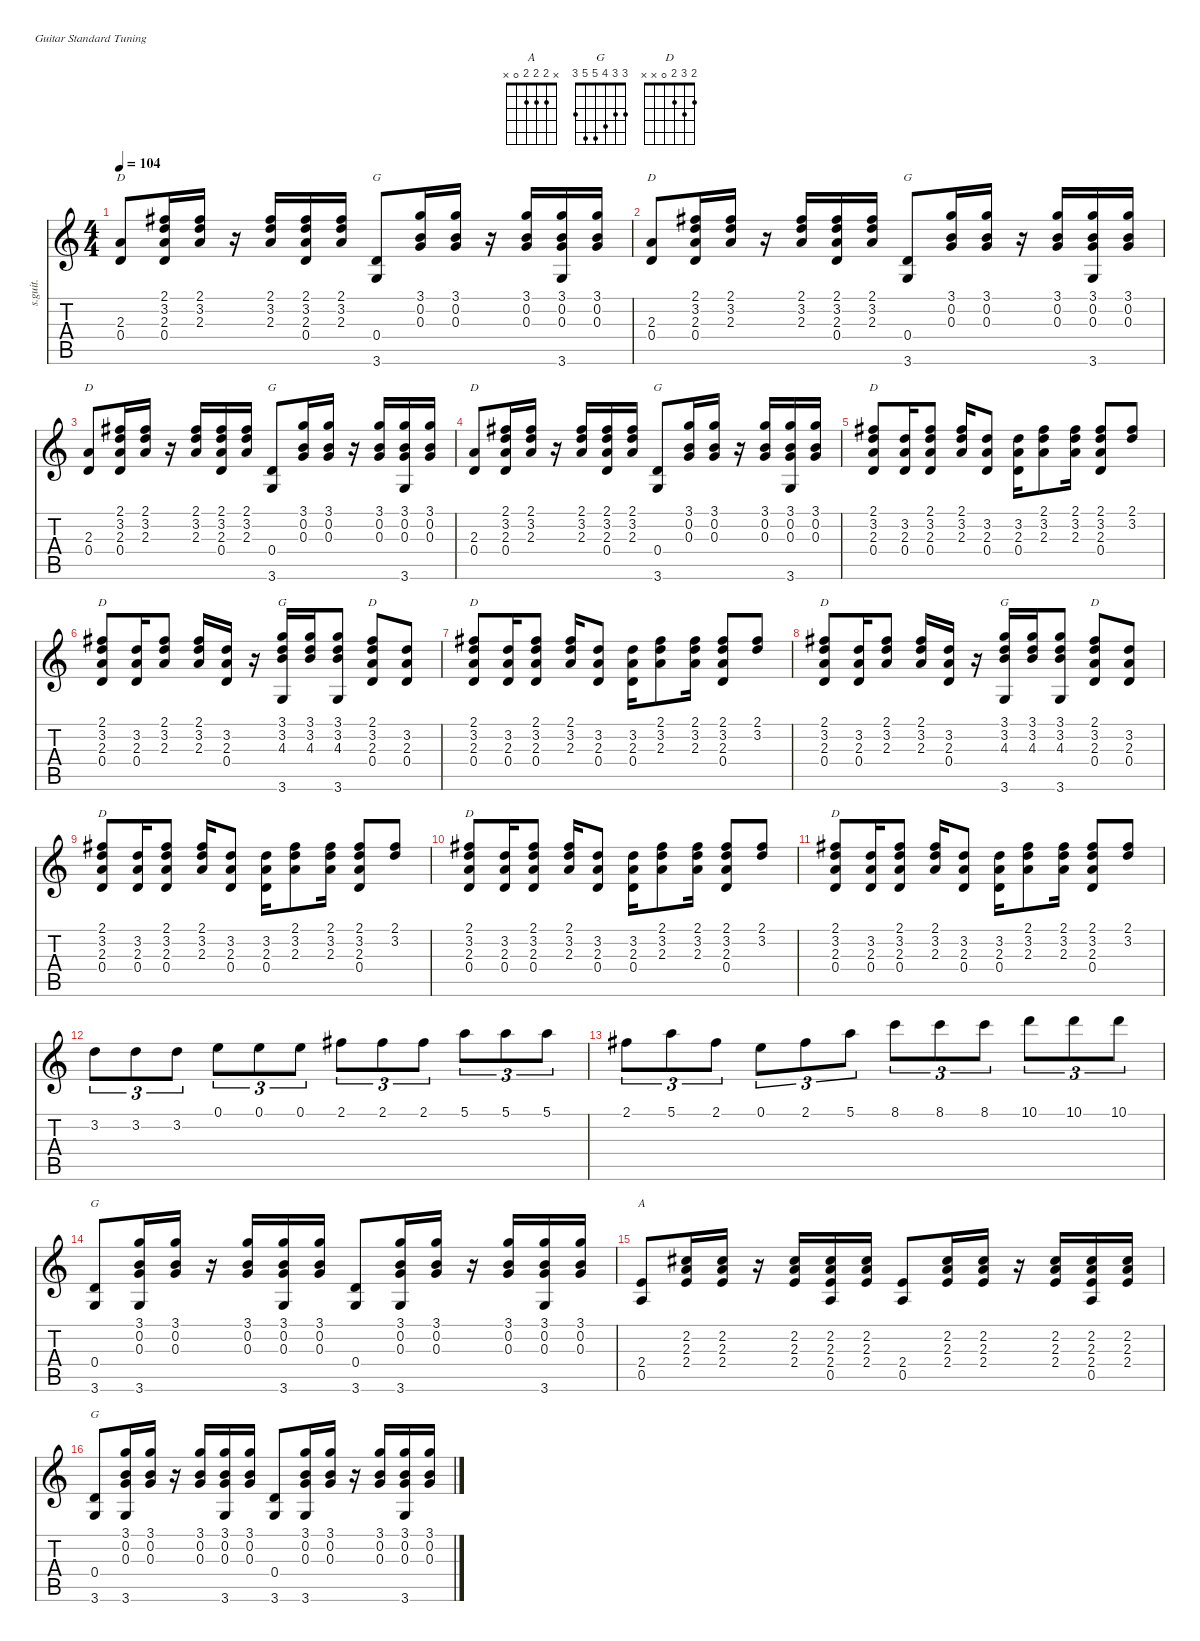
\defaultSystemsLayout 4
\hideDynamics
\bracketExtendMode nobrackets
\otherSystemsTrackNameOrientation horizontal
\track ("Steel Guitar" "s.guit.") {instrument acousticguitarsteel}
\staff {score tabs}
\tuning (E4 B3 G3 D3 A2 E2)
\chord ("A" x 2 2 2 0 x)
\chord ("G" 3 0 0 0 x 3)
\chord ("D" 2 3 2 0 x x)
\chord ("G" 3 3 4 5 5 3)
\ts (4 4)
\tempo 104
\clef g2
\ks c
(2.3 0.4).8{ch "D" dy f beam Up} (2.1{acc #} 3.2 2.3 0.4).16{beam Up} (2.1{acc #} 3.2 2.3).16{beam Up} r.16{beam Up} (2.1{acc #} 3.2 2.3).16{beam Down} (2.1{acc #} 3.2 2.3 0.4).16{beam Down} (2.1{acc #} 3.2 2.3).16{beam Down} (0.4 3.6).8{ch "G" beam Up} (3.1 0.2 0.3).16{beam Up} (3.1 0.2 0.3).16{beam Up} r.16{beam Up} (3.1 0.2 0.3).16{beam Down} (3.1 0.2 0.3 3.6).16{beam Down} (3.1 0.2 0.3).16{beam Down} |
(2.3 0.4).8{ch "D" beam Up} (2.1{acc #} 3.2 2.3 0.4).16{beam Up} (2.1{acc #} 3.2 2.3).16{beam Up} r.16{beam Up} (2.1{acc #} 3.2 2.3).16{beam Down} (2.1{acc #} 3.2 2.3 0.4).16{beam Down} (2.1{acc #} 3.2 2.3).16{beam Down} (0.4 3.6).8{ch "G" beam Up} (3.1 0.2 0.3).16{beam Up} (3.1 0.2 0.3).16{beam Up} r.16{beam Up} (3.1 0.2 0.3).16{beam Down} (3.1 0.2 0.3 3.6).16{beam Down} (3.1 0.2 0.3).16{beam Down} |
(2.3 0.4).8{ch "D" beam Up} (2.1{acc #} 3.2 2.3 0.4).16{beam Up} (2.1{acc #} 3.2 2.3).16{beam Up} r.16{beam Up} (2.1{acc #} 3.2 2.3).16{beam Down} (2.1{acc #} 3.2 2.3 0.4).16{beam Down} (2.1{acc #} 3.2 2.3).16{beam Down} (0.4 3.6).8{ch "G" beam Up} (3.1 0.2 0.3).16{beam Up} (3.1 0.2 0.3).16{beam Up} r.16{beam Up} (3.1 0.2 0.3).16{beam Down} (3.1 0.2 0.3 3.6).16{beam Down} (3.1 0.2 0.3).16{beam Down} |
(2.3 0.4).8{ch "D" beam Up} (2.1{acc #} 3.2 2.3 0.4).16{beam Up} (2.1{acc #} 3.2 2.3).16{beam Up} r.16{beam Up} (2.1{acc #} 3.2 2.3).16{beam Down} (2.1{acc #} 3.2 2.3 0.4).16{beam Down} (2.1{acc #} 3.2 2.3).16{beam Down} (0.4 3.6).8{ch "G" beam Up} (3.1 0.2 0.3).16{beam Up} (3.1 0.2 0.3).16{beam Up} r.16{beam Up} (3.1 0.2 0.3).16{beam Down} (3.1 0.2 0.3 3.6).16{beam Down} (3.1 0.2 0.3).16{beam Down} |
(2.1{acc #} 3.2 2.3 0.4).8{ch "D" beam Up} (3.2 2.3 0.4).16{beam Up} (2.1{acc #} 3.2 2.3 0.4).8{beam Up} (2.1{acc #} 3.2 2.3).16{beam Up} (3.2 2.3 0.4).8{beam Up} (3.2 2.3 0.4).16{beam Down} (2.1{acc #} 3.2 2.3).8{beam Down} (2.1{acc #} 3.2 2.3).16{beam Down} (2.1{acc #} 3.2 2.3 0.4).8{beam Up} (2.1{acc #} 3.2).8{beam Up} |
(2.1{acc #} 3.2 2.3 0.4).8{ch "D" beam Up} (3.2 2.3 0.4).16{beam Up} (2.1{acc #} 3.2 2.3).8{beam Up} (2.1{acc #} 3.2 2.3).16{beam Up} (3.2 2.3 0.4).16{beam Up} r.16{beam Up} (3.1 3.2 4.3 3.6).16{ch "G" beam Up} (3.1 3.2 4.3).16{beam Up} (3.1 3.2 4.3 3.6).8{beam Up} (2.1{acc #} 3.2 2.3 0.4).8{ch "D" beam Up} (3.2 2.3 0.4).8{beam Up} |
(2.1{acc #} 3.2 2.3 0.4).8{ch "D" beam Up} (3.2 2.3 0.4).16{beam Up} (2.1{acc #} 3.2 2.3 0.4).8{beam Up} (2.1{acc #} 3.2 2.3).16{beam Up} (3.2 2.3 0.4).8{beam Up} (3.2 2.3 0.4).16{beam Down} (2.1{acc #} 3.2 2.3).8{beam Down} (2.1{acc #} 3.2 2.3).16{beam Down} (2.1{acc #} 3.2 2.3 0.4).8{beam Up} (2.1{acc #} 3.2).8{beam Up} |
(2.1{acc #} 3.2 2.3 0.4).8{ch "D" beam Up} (3.2 2.3 0.4).16{beam Up} (2.1{acc #} 3.2 2.3).8{beam Up} (2.1{acc #} 3.2 2.3).16{beam Up} (3.2 2.3 0.4).16{beam Up} r.16{beam Up} (3.1 3.2 4.3 3.6).16{ch "G" beam Up} (3.1 3.2 4.3).16{beam Up} (3.1 3.2 4.3 3.6).8{beam Up} (2.1{acc #} 3.2 2.3 0.4).8{ch "D" beam Up} (3.2 2.3 0.4).8{beam Up} |
(2.1{acc #} 3.2 2.3 0.4).8{ch "D" beam Up} (3.2 2.3 0.4).16{beam Up} (2.1{acc #} 3.2 2.3 0.4).8{beam Up} (2.1{acc #} 3.2 2.3).16{beam Up} (3.2 2.3 0.4).8{beam Up} (3.2 2.3 0.4).16{beam Down} (2.1{acc #} 3.2 2.3).8{beam Down} (2.1{acc #} 3.2 2.3).16{beam Down} (2.1{acc #} 3.2 2.3 0.4).8{beam Up} (2.1{acc #} 3.2).8{beam Up} |
(2.1{acc #} 3.2 2.3 0.4).8{ch "D" beam Up} (3.2 2.3 0.4).16{beam Up} (2.1{acc #} 3.2 2.3 0.4).8{beam Up} (2.1{acc #} 3.2 2.3).16{beam Up} (3.2 2.3 0.4).8{beam Up} (3.2 2.3 0.4).16{beam Down} (2.1{acc #} 3.2 2.3).8{beam Down} (2.1{acc #} 3.2 2.3).16{beam Down} (2.1{acc #} 3.2 2.3 0.4).8{beam Up} (2.1{acc #} 3.2).8{beam Up} |
(2.1{acc #} 3.2 2.3 0.4).8{ch "D" beam Up} (3.2 2.3 0.4).16{beam Up} (2.1{acc #} 3.2 2.3 0.4).8{beam Up} (2.1{acc #} 3.2 2.3).16{beam Up} (3.2 2.3 0.4).8{beam Up} (3.2 2.3 0.4).16{beam Down} (2.1{acc #} 3.2 2.3).8{beam Down} (2.1{acc #} 3.2 2.3).16{beam Down} (2.1{acc #} 3.2 2.3 0.4).8{beam Up} (2.1{acc #} 3.2).8{beam Up} |
3.2.8{tu (3 2) beam Down} 3.2.8{tu (3 2) beam Down} 3.2.8{tu (3 2) beam Down} 0.1.8{tu (3 2) beam Down} 0.1.8{tu (3 2) beam Down} 0.1.8{tu (3 2) beam Down} 2.1{acc #}.8{tu (3 2) beam Down} 2.1{acc #}.8{tu (3 2) beam Down} 2.1{acc #}.8{tu (3 2) beam Down} 5.1.8{tu (3 2) beam Down} 5.1.8{tu (3 2) beam Down} 5.1.8{tu (3 2) beam Down} |
2.1{acc #}.8{tu (3 2) beam Down} 5.1.8{tu (3 2) beam Down} 2.1{acc #}.8{tu (3 2) beam Down} 0.1.8{tu (3 2) beam Down} 2.1{acc #}.8{tu (3 2) beam Down} 5.1.8{tu (3 2) beam Down} 8.1.8{tu (3 2) beam Down} 8.1.8{tu (3 2) beam Down} 8.1.8{tu (3 2) beam Down} 10.1.8{tu (3 2) beam Down} 10.1.8{tu (3 2) beam Down} 10.1.8{tu (3 2) beam Down} |
(0.4 3.6).8{ch "G" beam Up} (3.1 0.2 0.3 3.6).16{beam Up} (3.1 0.2 0.3).16{beam Up} r.16{beam Up} (3.1 0.2 0.3).16{beam Down} (3.1 0.2 0.3 3.6).16{beam Down} (3.1 0.2 0.3).16{beam Down} (0.4 3.6).8{beam Up} (3.1 0.2 0.3 3.6).16{beam Up} (3.1 0.2 0.3).16{beam Up} r.16{beam Up} (3.1 0.2 0.3).16{beam Down} (3.1 0.2 0.3 3.6).16{beam Down} (3.1 0.2 0.3).16{beam Down} |
(2.4 0.5).8{ch "A" beam Up} (2.2{acc #} 2.3 2.4).16{beam Up} (2.2{acc #} 2.3 2.4).16{beam Up} r.16{beam Up} (2.2{acc #} 2.3 2.4).16{beam Up} (2.2{acc #} 2.3 2.4 0.5).16{beam Up} (2.2{acc #} 2.3 2.4).16{beam Up} (2.4 0.5).8{beam Up} (2.2{acc #} 2.3 2.4).16{beam Up} (2.2{acc #} 2.3 2.4).16{beam Up} r.16{beam Up} (2.2{acc #} 2.3 2.4).16{beam Up} (2.2{acc #} 2.3 2.4 0.5).16{beam Up} (2.2{acc #} 2.3 2.4).16{beam Up} |
(0.4 3.6).8{ch "G" beam Up} (3.1 0.2 0.3 3.6).16{beam Up} (3.1 0.2 0.3).16{beam Up} r.16{beam Up} (3.1 0.2 0.3).16{beam Down} (3.1 0.2 0.3 3.6).16{beam Down} (3.1 0.2 0.3).16{beam Down} (0.4 3.6).8{beam Up} (3.1 0.2 0.3 3.6).16{beam Up} (3.1 0.2 0.3).16{beam Up} r.16{beam Up} (3.1 0.2 0.3).16{beam Down} (3.1 0.2 0.3 3.6).16{beam Down} (3.1 0.2 0.3).16{beam Down}
